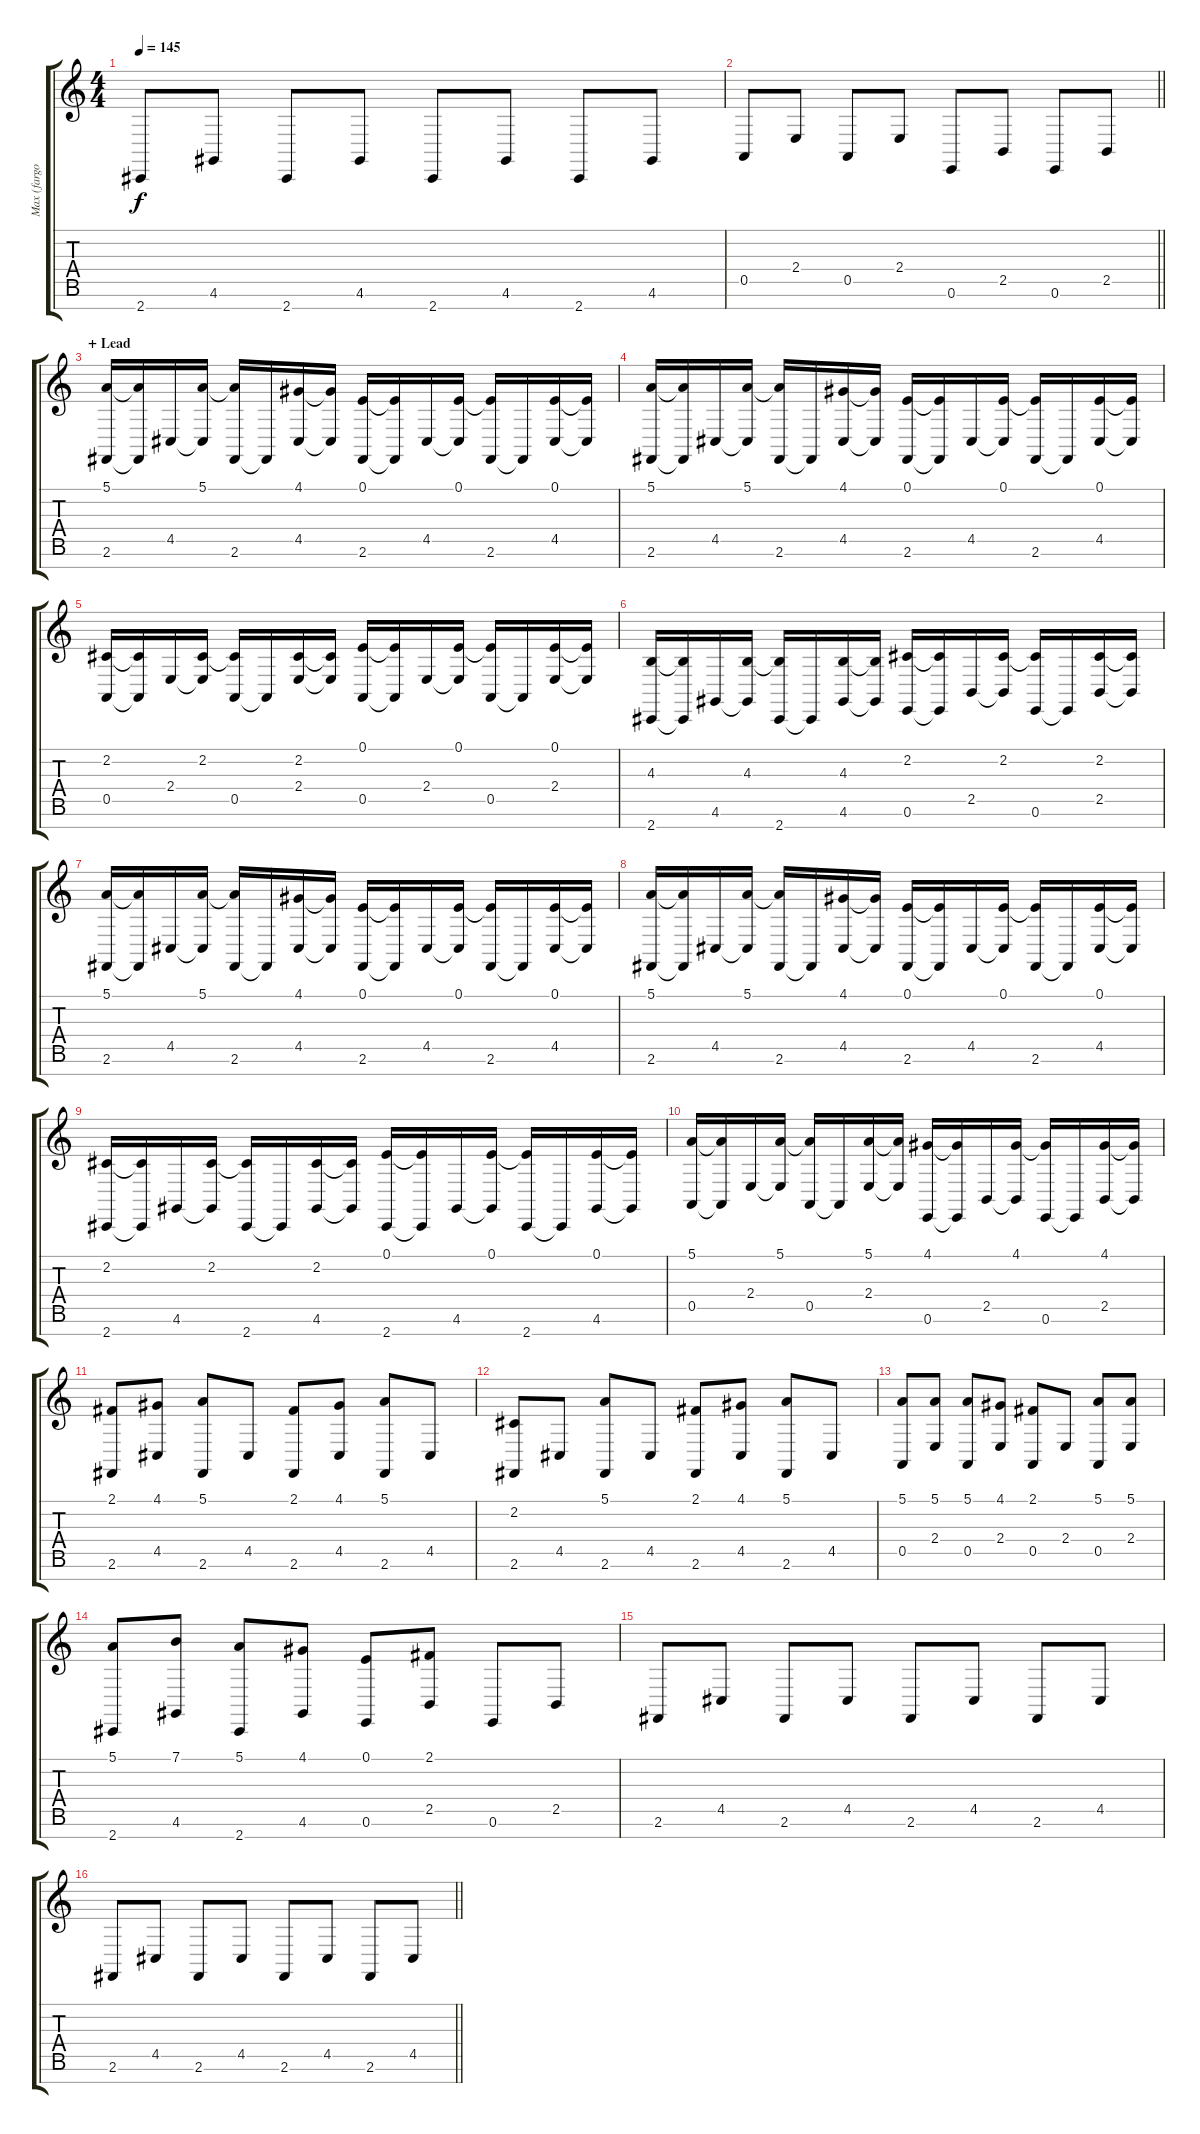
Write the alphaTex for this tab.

\track ("Max (fargo)" "Max (fargo") {instrument lead2sawtooth}
\staff {score tabs}
\tuning (E4 B3 G3 D3 A2 E2 B1) {hide}
\ts (4 4)
\tempo 145
\clef g2
\ks c
2.7.8{dy f} 4.6.8 2.7.8 4.6.8 2.7.8 4.6.8 2.7.8 4.6.8 |
\barLineRight lightlight
0.5.8 2.4.8 0.5.8 2.4.8 0.6.8 2.5.8 0.6.8 2.5.8 |
\section ("" "+ Lead")
(5.1 2.6).16 (5.1{t} 2.6{t}).16 4.5.16 (5.1 4.5{t}).16 (5.1{t} 2.6).16 2.6{t}.16 (4.1 4.5).16 (4.1{t} 4.5{t}).16 (0.1 2.6).16 (0.1{t} 2.6{t}).16 4.5.16 (0.1 4.5{t}).16 (0.1{t} 2.6).16 2.6{t}.16 (0.1 4.5).16 (0.1{t} 4.5{t}).16 |
(5.1 2.6).16 (5.1{t} 2.6{t}).16 4.5.16 (5.1 4.5{t}).16 (5.1{t} 2.6).16 2.6{t}.16 (4.1 4.5).16 (4.1{t} 4.5{t}).16 (0.1 2.6).16 (0.1{t} 2.6{t}).16 4.5.16 (0.1 4.5{t}).16 (0.1{t} 2.6).16 2.6{t}.16 (0.1 4.5).16 (0.1{t} 4.5{t}).16 |
(2.2 0.5).16 (2.2{t} 0.5{t}).16 2.4.16 (2.2 2.4{t}).16 (2.2{t} 0.5).16 0.5{t}.16 (2.2 2.4).16 (2.2{t} 2.4{t}).16 (0.1 0.5).16 (0.1{t} 0.5{t}).16 2.4.16 (0.1 2.4{t}).16 (0.1{t} 0.5).16 0.5{t}.16 (0.1 2.4).16 (0.1{t} 2.4{t}).16 |
(4.3 2.7).16 (4.3{t} 2.7{t}).16 4.6.16 (4.3 4.6{t}).16 (4.3{t} 2.7).16 2.7{t}.16 (4.3 4.6).16 (4.3{t} 4.6{t}).16 (2.2 0.6).16 (2.2{t} 0.6{t}).16 2.5.16 (2.2 2.5{t}).16 (2.2{t} 0.6).16 0.6{t}.16 (2.2 2.5).16 (2.2{t} 2.5{t}).16 |
(5.1 2.6).16 (5.1{t} 2.6{t}).16 4.5.16 (5.1 4.5{t}).16 (5.1{t} 2.6).16 2.6{t}.16 (4.1 4.5).16 (4.1{t} 4.5{t}).16 (0.1 2.6).16 (0.1{t} 2.6{t}).16 4.5.16 (0.1 4.5{t}).16 (0.1{t} 2.6).16 2.6{t}.16 (0.1 4.5).16 (0.1{t} 4.5{t}).16 |
(5.1 2.6).16 (5.1{t} 2.6{t}).16 4.5.16 (5.1 4.5{t}).16 (5.1{t} 2.6).16 2.6{t}.16 (4.1 4.5).16 (4.1{t} 4.5{t}).16 (0.1 2.6).16 (0.1{t} 2.6{t}).16 4.5.16 (0.1 4.5{t}).16 (0.1{t} 2.6).16 2.6{t}.16 (0.1 4.5).16 (0.1{t} 4.5{t}).16 |
(2.2 2.7).16 (2.2{t} 2.7{t}).16 4.6.16 (2.2 4.6{t}).16 (2.2{t} 2.7).16 2.7{t}.16 (2.2 4.6).16 (2.2{t} 4.6{t}).16 (0.1 2.7).16 (0.1{t} 2.7{t}).16 4.6.16 (0.1 4.6{t}).16 (0.1{t} 2.7).16 2.7{t}.16 (0.1 4.6).16 (0.1{t} 4.6{t}).16 |
(5.1 0.5).16 (5.1{t} 0.5{t}).16 2.4.16 (5.1 2.4{t}).16 (5.1{t} 0.5).16 0.5{t}.16 (5.1 2.4).16 (5.1{t} 2.4{t}).16 (4.1 0.6).16 (4.1{t} 0.6{t}).16 2.5.16 (4.1 2.5{t}).16 (4.1{t} 0.6).16 0.6{t}.16 (4.1 2.5).16 (4.1{t} 2.5{t}).16 |
(2.1 2.6).8 (4.1 4.5).8 (5.1 2.6).8 4.5.8 (2.1 2.6).8 (4.1 4.5).8 (5.1 2.6).8 4.5.8 |
(2.2 2.6).8 4.5.8 (5.1 2.6).8 4.5.8 (2.1 2.6).8 (4.1 4.5).8 (5.1 2.6).8 4.5.8 |
(5.1 0.5).8 (5.1 2.4).8 (5.1 0.5).8 (4.1 2.4).8 (2.1 0.5).8 2.4.8 (5.1 0.5).8 (5.1 2.4).8 |
(5.1 2.7).8 (7.1 4.6).8 (5.1 2.7).8 (4.1 4.6).8 (0.1 0.6).8 (2.1 2.5).8 0.6.8 2.5.8 |
2.6.8 4.5.8 2.6.8 4.5.8 2.6.8 4.5.8 2.6.8 4.5.8 |
\barLineRight lightlight
2.6.8 4.5.8 2.6.8 4.5.8 2.6.8 4.5.8 2.6.8 4.5.8
